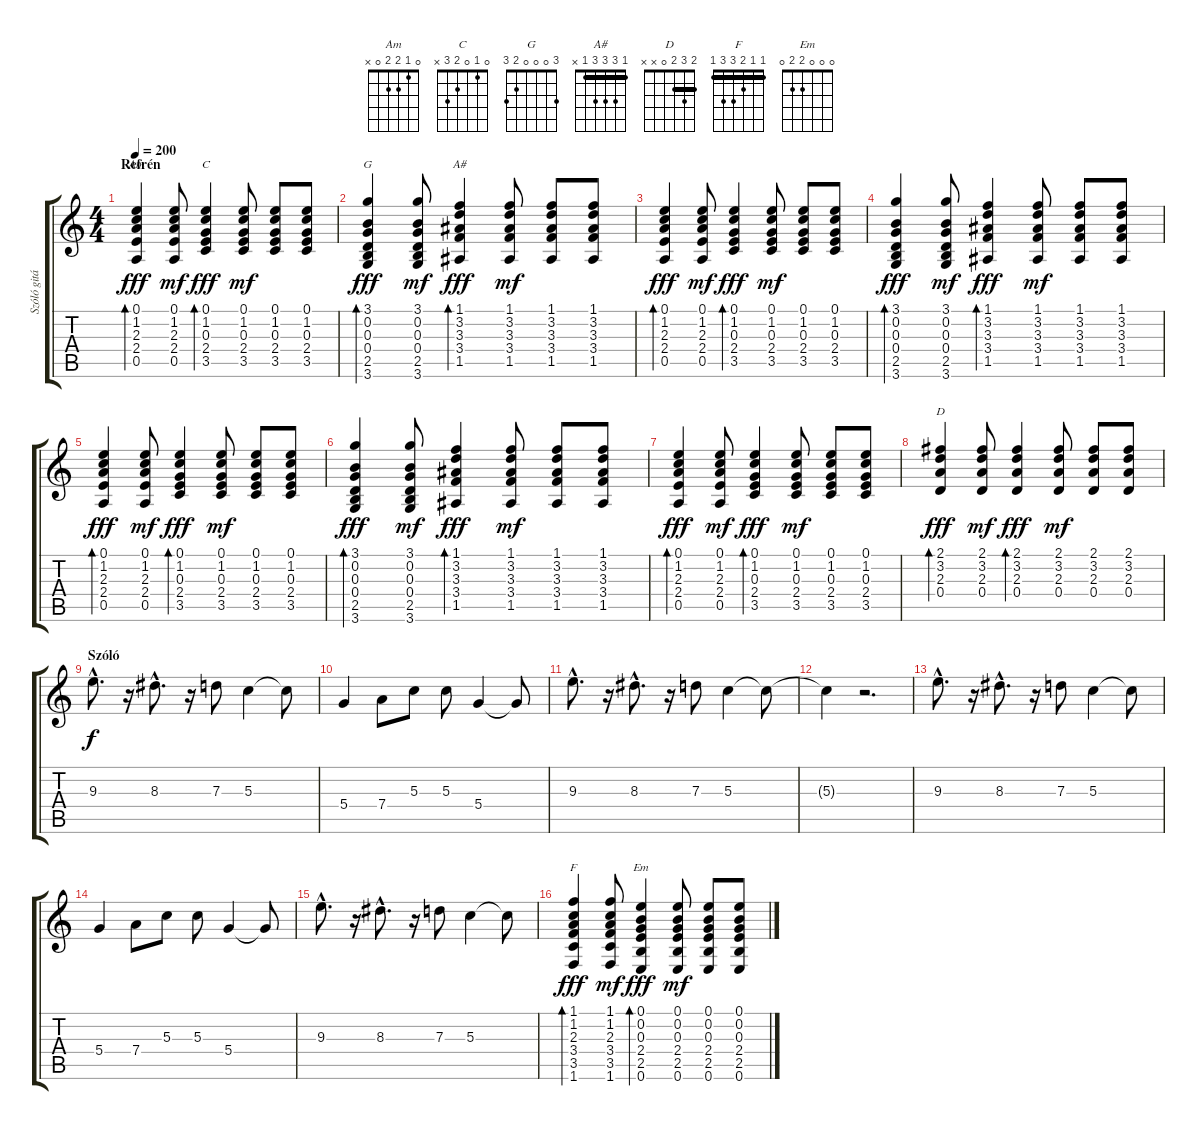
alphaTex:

\track ("Szóló gitár" "Szóló gitá") {instrument electricguitarclean}
\staff {score tabs}
\tuning (E4 B3 G3 D3 A2 E2) {hide}
\chord ("Am" 0 1 2 2 0 x)
\chord ("C" 0 1 0 2 3 x)
\chord ("G" 3 0 0 0 2 3)
\chord ("A#" 1 3 3 3 1 x) {barre 1}
\chord ("D" 2 3 2 0 x x) {barre 2}
\chord ("F" 1 1 2 3 3 1) {barre 1}
\chord ("Em" 0 0 0 2 2 0)
\ts (4 4)
\section ("" "Refrén")
\tempo 200
\clef g2
\ks c
(0.1 1.2 2.3 2.4 0.5).4{bd 60 ch "Am" dy fff} (0.1 1.2 2.3 2.4 0.5).8{dy mf} (0.1 1.2 0.3 2.4 3.5).4{bd 60 ch "C" dy fff} (0.1 1.2 0.3 2.4 3.5).8{dy mf} (0.1 1.2 0.3 2.4 3.5).8 (0.1 1.2 0.3 2.4 3.5).8 |
(3.1 0.2 0.3 0.4 2.5 3.6).4{bd 60 ch "G" dy fff} (3.1 0.2 0.3 0.4 2.5 3.6).8{dy mf} (1.1 3.2 3.3 3.4 1.5).4{bd 60 ch "A#" dy fff} (1.1 3.2 3.3 3.4 1.5).8{dy mf} (1.1 3.2 3.3 3.4 1.5).8 (1.1 3.2 3.3 3.4 1.5).8 |
(0.1 1.2 2.3 2.4 0.5).4{bd 60 dy fff} (0.1 1.2 2.3 2.4 0.5).8{dy mf} (0.1 1.2 0.3 2.4 3.5).4{bd 60 dy fff} (0.1 1.2 0.3 2.4 3.5).8{dy mf} (0.1 1.2 0.3 2.4 3.5).8 (0.1 1.2 0.3 2.4 3.5).8 |
(3.1 0.2 0.3 0.4 2.5 3.6).4{bd 60 dy fff} (3.1 0.2 0.3 0.4 2.5 3.6).8{dy mf} (1.1 3.2 3.3 3.4 1.5).4{bd 60 dy fff} (1.1 3.2 3.3 3.4 1.5).8{dy mf} (1.1 3.2 3.3 3.4 1.5).8 (1.1 3.2 3.3 3.4 1.5).8 |
(0.1 1.2 2.3 2.4 0.5).4{bd 60 dy fff} (0.1 1.2 2.3 2.4 0.5).8{dy mf} (0.1 1.2 0.3 2.4 3.5).4{bd 60 dy fff} (0.1 1.2 0.3 2.4 3.5).8{dy mf} (0.1 1.2 0.3 2.4 3.5).8 (0.1 1.2 0.3 2.4 3.5).8 |
(3.1 0.2 0.3 0.4 2.5 3.6).4{bd 60 dy fff} (3.1 0.2 0.3 0.4 2.5 3.6).8{dy mf} (1.1 3.2 3.3 3.4 1.5).4{bd 60 dy fff} (1.1 3.2 3.3 3.4 1.5).8{dy mf} (1.1 3.2 3.3 3.4 1.5).8 (1.1 3.2 3.3 3.4 1.5).8 |
(0.1 1.2 2.3 2.4 0.5).4{bd 60 dy fff} (0.1 1.2 2.3 2.4 0.5).8{dy mf} (0.1 1.2 0.3 2.4 3.5).4{bd 60 dy fff} (0.1 1.2 0.3 2.4 3.5).8{dy mf} (0.1 1.2 0.3 2.4 3.5).8 (0.1 1.2 0.3 2.4 3.5).8 |
(2.1 3.2 2.3 0.4).4{bd 60 ch "D" dy fff} (2.1 3.2 2.3 0.4).8{dy mf} (2.1 3.2 2.3 0.4).4{bd 60 dy fff} (2.1 3.2 2.3 0.4).8{dy mf} (2.1 3.2 2.3 0.4).8 (2.1 3.2 2.3 0.4).8 |
\section ("" "Szóló")
9.3{hac}.8{d dy f volume 16 instrument distortionguitar} r.16 8.3{hac}.8{d} r.16 7.3.8 5.3.4 5.3{t}.8 |
5.4.4 7.4.8 5.3.8 5.3.8 5.4.4 5.4{t}.8 |
9.3{hac}.8{d} r.16 8.3{hac}.8{d} r.16 7.3.8 5.3.4 5.3{t}.8 |
5.3{t}.4 r.2{d} |
9.3{hac}.8{d} r.16 8.3{hac}.8{d} r.16 7.3.8 5.3.4 5.3{t}.8 |
5.4.4 7.4.8 5.3.8 5.3.8 5.4.4 5.4{t}.8 |
9.3{hac}.8{d} r.16 8.3{hac}.8{d} r.16 7.3.8 5.3.4 5.3{t}.8 |
(1.1 1.2 2.3 3.4 3.5 1.6).4{bd 60 ch "F" dy fff volume 10} (1.1 1.2 2.3 3.4 3.5 1.6).8{dy mf} (0.1 0.2 0.3 2.4 2.5 0.6).4{bd 60 ch "Em" dy fff} (0.1 0.2 0.3 2.4 2.5 0.6).8{dy mf} (0.1 0.2 0.3 2.4 2.5 0.6).8 (0.1 0.2 0.3 2.4 2.5 0.6).8
